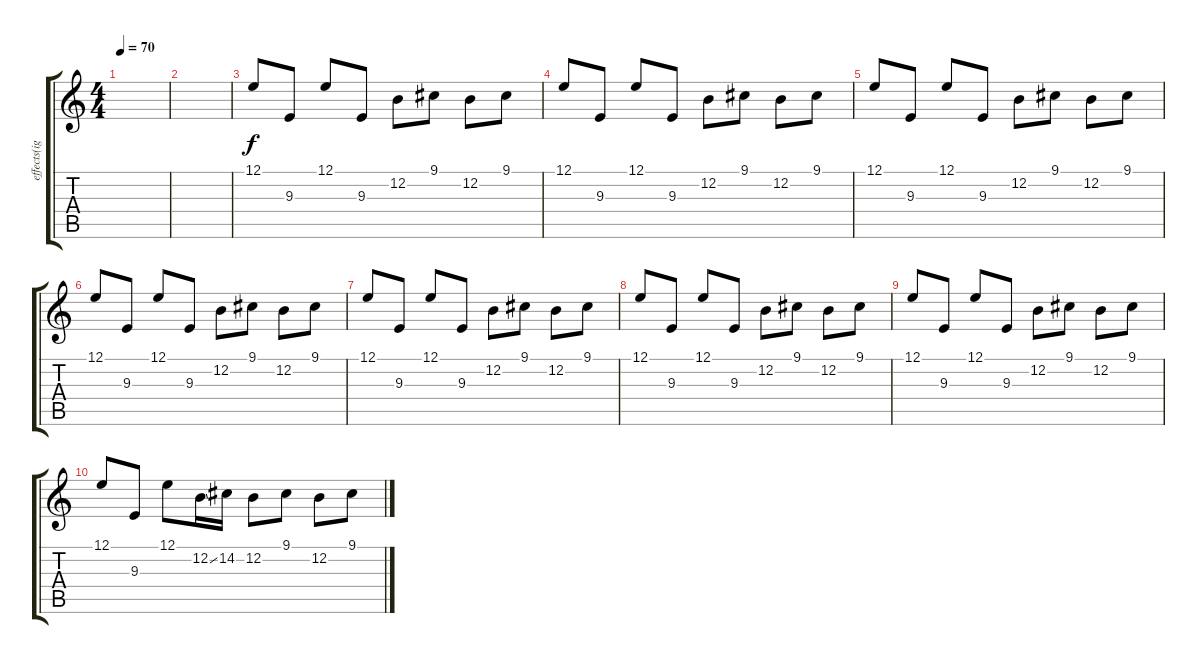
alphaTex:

\track ("effects(ignore)" "effects(ig") {instrument pad2warm}
\staff {score tabs}
\tuning (E4 B3 G3 D3 A2 E2) {hide}
\ts (4 4)
\tempo 70
\clef g2
\ks c
|
|
12.1.8 9.3.8 12.1.8 9.3.8 12.2.8 9.1.8 12.2.8 9.1.8 |
12.1.8 9.3.8 12.1.8 9.3.8 12.2.8 9.1.8 12.2.8 9.1.8 |
12.1.8 9.3.8 12.1.8 9.3.8 12.2.8 9.1.8 12.2.8 9.1.8 |
12.1.8 9.3.8 12.1.8 9.3.8 12.2.8 9.1.8 12.2.8 9.1.8 |
12.1.8 9.3.8 12.1.8 9.3.8 12.2.8 9.1.8 12.2.8 9.1.8 |
12.1.8 9.3.8 12.1.8 9.3.8 12.2.8 9.1.8 12.2.8 9.1.8 |
12.1.8 9.3.8 12.1.8 9.3.8 12.2.8 9.1.8 12.2.8 9.1.8 |
12.1.8 9.3.8 12.1.8 12.2{ss}.16 14.2.16 12.2.8 9.1.8 12.2.8 9.1.8
